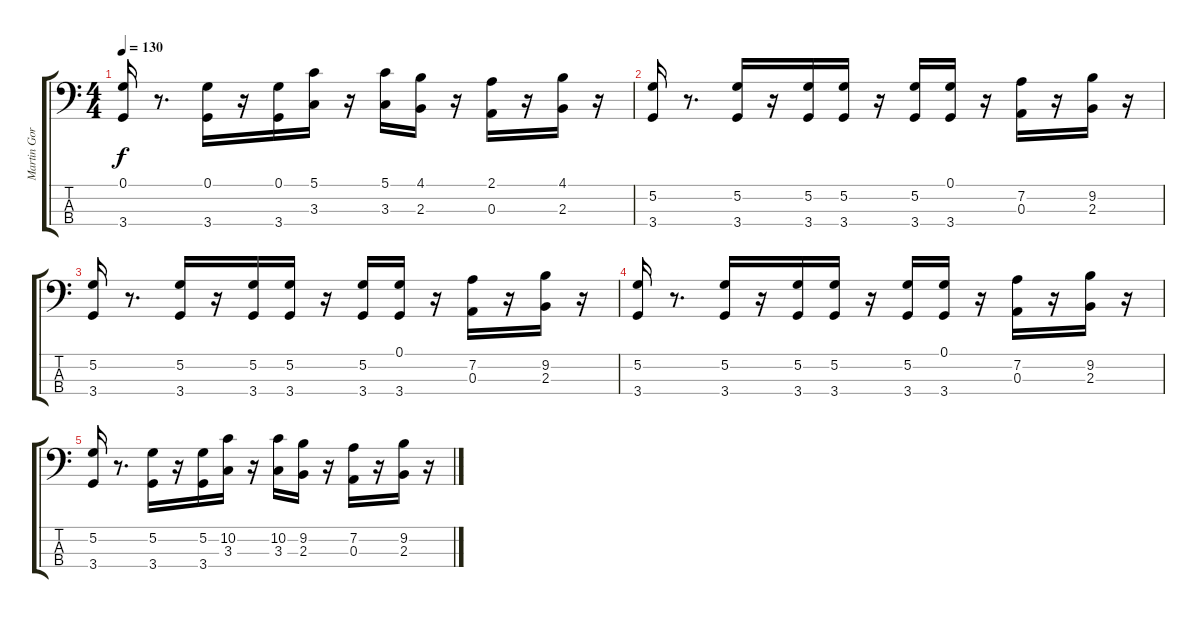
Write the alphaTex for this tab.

\track ("Martin Gore" "Martin Gor") {instrument synthbass2}
\staff {score tabs}
\tuning (G2 D2 A1 E1) {hide}
\ts (4 4)
\tempo 130
\clef f4
\ks c
(0.1 3.4).16{dy f} r.8{d} (0.1 3.4).16 r.16 (0.1 3.4).16 (5.1 3.3).16 r.16 (5.1 3.3).16 (4.1 2.3).16 r.16 (2.1 0.3).16 r.16 (4.1 2.3).16 r.16 |
(5.2 3.4).16 r.8{d} (5.2 3.4).16 r.16 (5.2 3.4).16 (5.2 3.4).16 r.16 (5.2 3.4).16 (0.1 3.4).16 r.16 (7.2 0.3).16 r.16 (9.2 2.3).16 r.16 |
(5.2 3.4).16 r.8{d} (5.2 3.4).16 r.16 (5.2 3.4).16 (5.2 3.4).16 r.16 (5.2 3.4).16 (0.1 3.4).16 r.16 (7.2 0.3).16 r.16 (9.2 2.3).16 r.16 |
(5.2 3.4).16 r.8{d} (5.2 3.4).16 r.16 (5.2 3.4).16 (5.2 3.4).16 r.16 (5.2 3.4).16 (0.1 3.4).16 r.16 (7.2 0.3).16 r.16 (9.2 2.3).16 r.16 |
(5.2 3.4).16 r.8{d} (5.2 3.4).16 r.16 (5.2 3.4).16 (10.2 3.3).16 r.16 (10.2 3.3).16 (9.2 2.3).16 r.16 (7.2 0.3).16 r.16 (9.2 2.3).16 r.16
